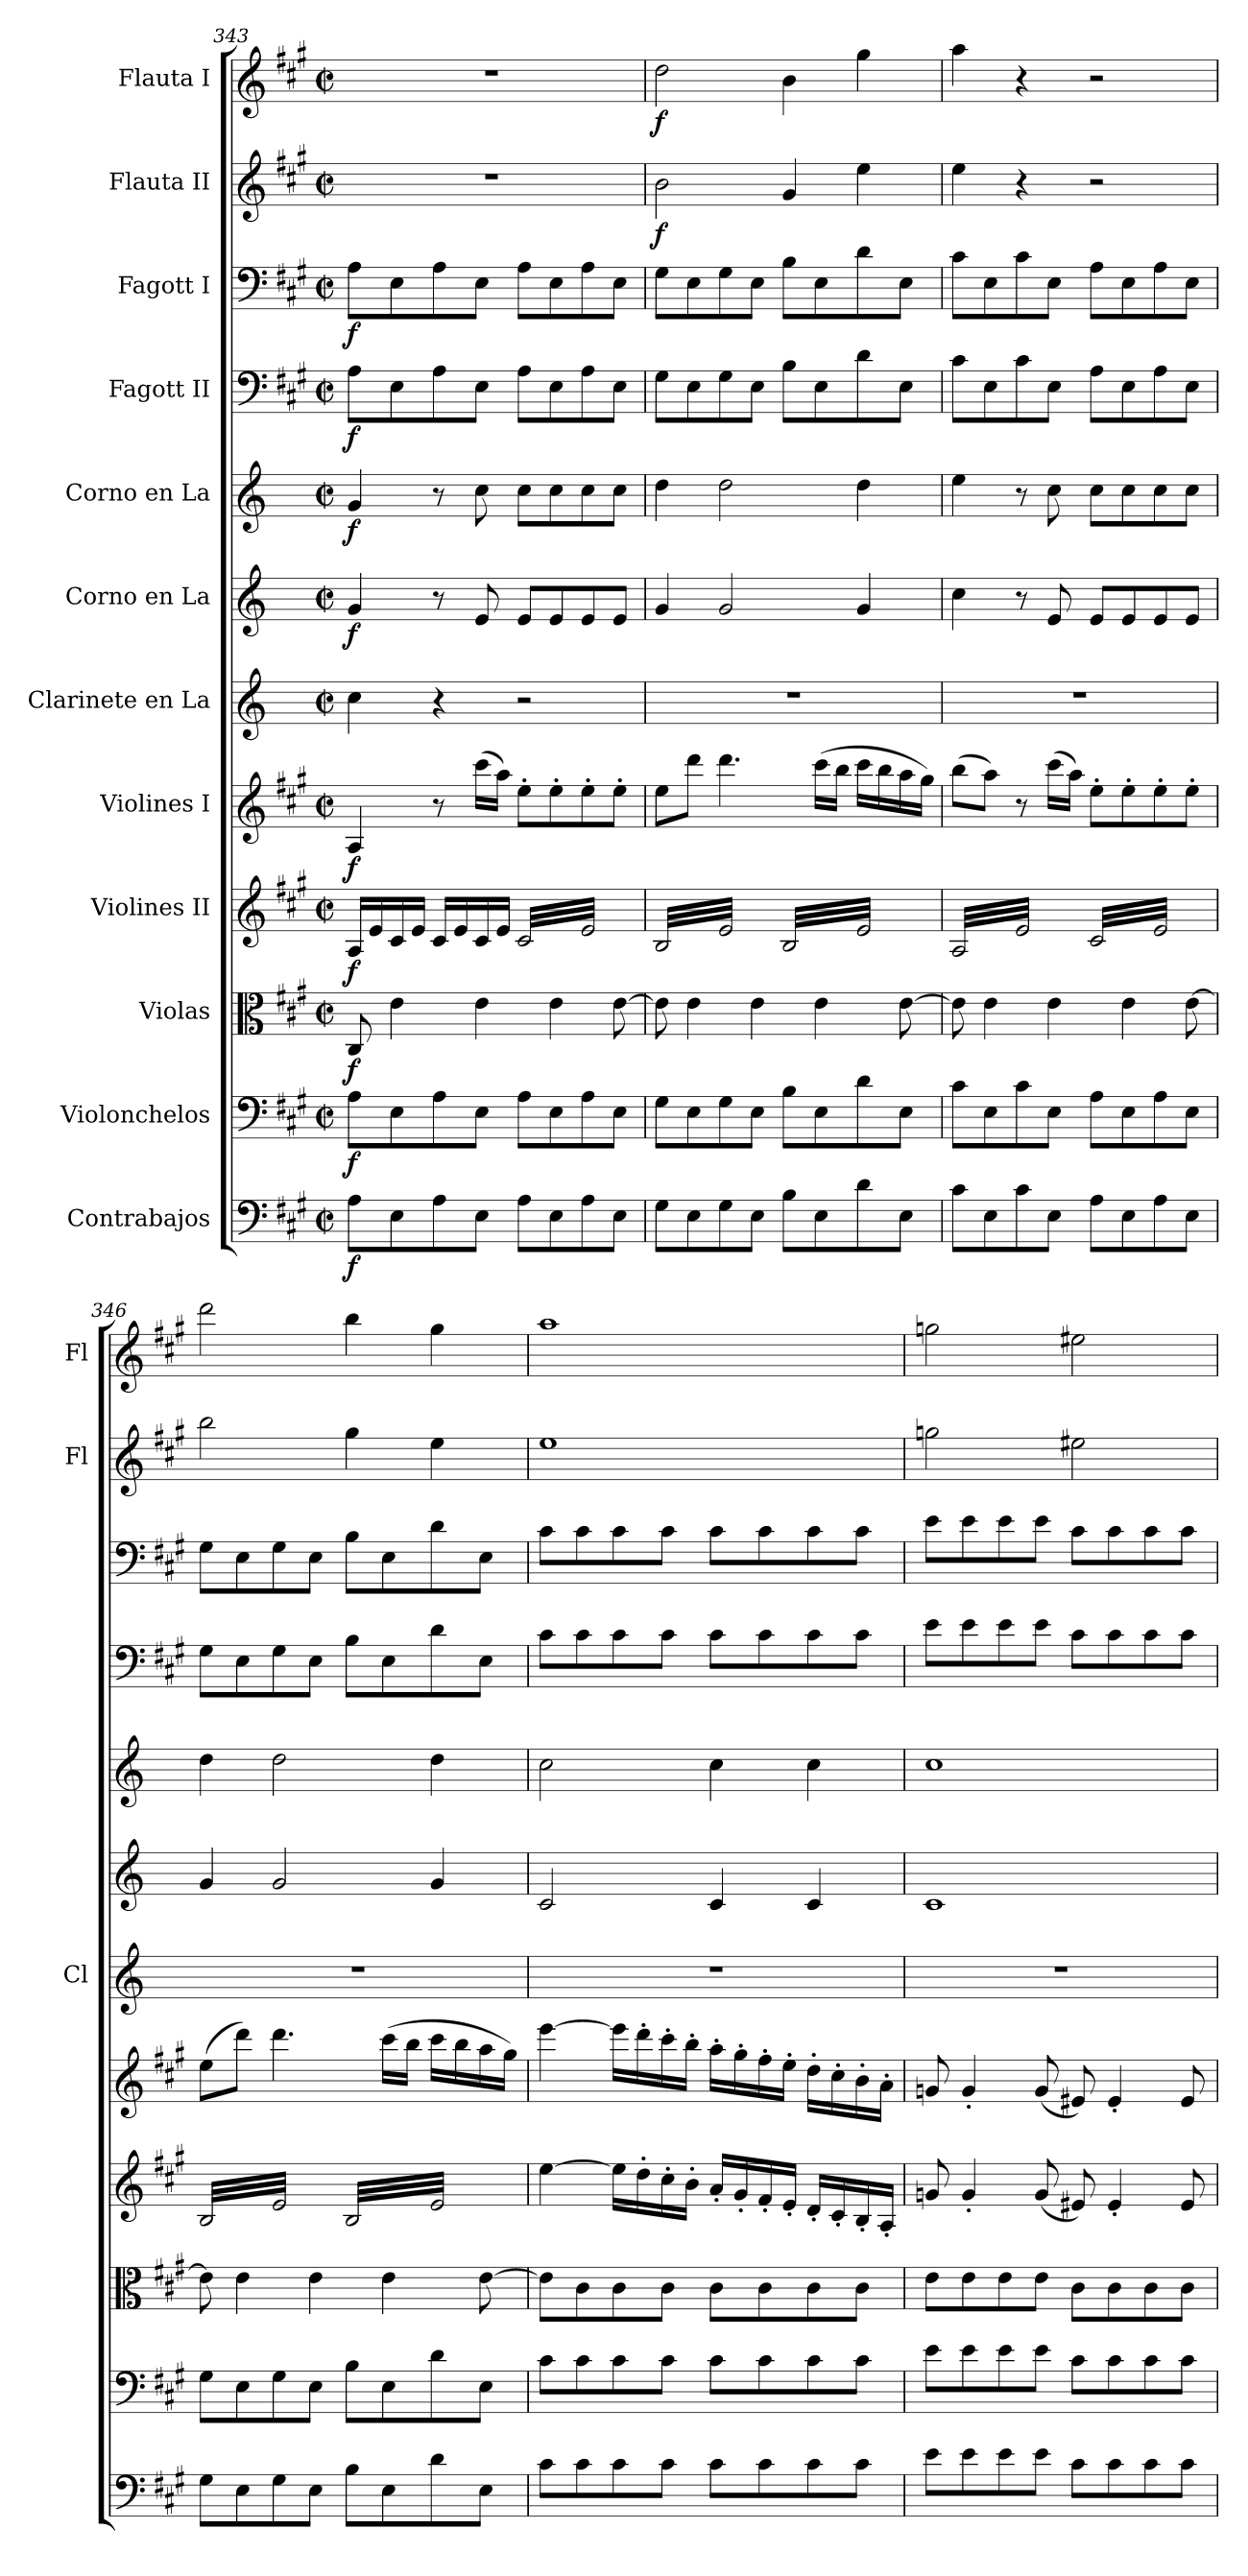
**kern	**dynam	**kern	**dynam	**kern	**dynam	**kern	**dynam	**kern	**dynam	**kern	**kern	**dynam	**kern	**dynam	**kern	**dynam	**kern	**dynam	**kern	**dynam	**kern	**dynam
*part12	*part12	*part11	*part11	*part10	*part10	*part9	*part9	*part8	*part8	*part7	*part6	*part6	*part5	*part5	*part4	*part4	*part3	*part3	*part2	*part2	*part1	*part1
*staff12	*staff12	*staff11	*staff11	*staff10	*staff10	*staff9	*staff9	*staff8	*staff8	*staff7	*staff6	*staff6	*staff5	*staff5	*staff4	*staff4	*staff3	*staff3	*staff2	*staff2	*staff1	*staff1
*I"Contrabajos	*	*I"Violonchelos	*	*I"Violas	*	*I"Violines II	*	*I"Violines I	*	*I"Clarinete en La	*I"Corno en La	*	*I"Corno en La	*	*I"Fagott II	*	*I"Fagott I	*	*I"Flauta II	*	*I"Flauta I	*
*	*	*	*	*	*	*	*	*	*	*I'Cl	*	*	*	*	*	*	*	*	*I'Fl	*	*I'Fl	*
*clefF4	*	*clefF4	*	*clefC3	*	*clefG2	*	*clefG2	*	*clefG2	*clefG2	*	*clefG2	*	*clefF4	*	*clefF4	*	*clefG2	*	*clefG2	*
*ITrd7c12	*	*	*	*	*	*	*	*	*	*ITrd2c3	*ITrd2c3	*	*ITrd2c3	*	*	*	*	*	*	*	*	*
*k[f#c#g#]	*	*k[f#c#g#]	*	*k[f#c#g#]	*	*k[f#c#g#]	*	*k[f#c#g#]	*	*k[f#c#g#]	*k[f#c#g#]	*	*k[f#c#g#]	*	*k[f#c#g#]	*	*k[f#c#g#]	*	*k[f#c#g#]	*	*k[f#c#g#]	*
*M2/2	*	*M2/2	*	*M2/2	*	*M2/2	*	*M2/2	*	*M2/2	*M2/2	*	*M2/2	*	*M2/2	*	*M2/2	*	*M2/2	*	*M2/2	*
*met(c|)	*	*met(c|)	*	*met(c|)	*	*met(c|)	*	*met(c|)	*	*met(c|)	*met(c|)	*	*met(c|)	*	*met(c|)	*	*met(c|)	*	*met(c|)	*	*met(c|)	*
=343	=343	=343	=343	=343	=343	=343	=343	=343	=343	=343	=343	=343	=343	=343	=343	=343	=343	=343	=343	=343	=343	=343
!	!LO:DY:b	!	!LO:DY:b	!	!LO:DY:b	!	!LO:DY:b	!	!LO:DY:b	!	!	!LO:DY:b	!	!LO:DY:b	!	!LO:DY:b	!	!LO:DY:b	!	!	!	!
8AA\L	f	8A\L	f	8C#/	f	16A/LL	f	4A/	f	4a\	4e/	f	4e/	f	8A\L	f	8A\L	f	1r	.	1r	.
.	.	.	.	.	.	16e/	.	.	.	.	.	.	.	.	.	.	.	.	.	.	.	.
8EE\	.	8E\	.	4e\	.	16c#/	.	.	.	.	.	.	.	.	8E\	.	8E\	.	.	.	.	.
.	.	.	.	.	.	16e/JJ	.	.	.	.	.	.	.	.	.	.	.	.	.	.	.	.
8AA\	.	8A\	.	.	.	16c#/LL	.	8r	.	4r	8r	.	8r	.	8A\	.	8A\	.	.	.	.	.
.	.	.	.	.	.	16e/	.	.	.	.	.	.	.	.	.	.	.	.	.	.	.	.
8EE\J	.	8E\J	.	4e\	.	16c#/	.	(>16ccc#\LL	.	.	8c#/	.	8a\	.	8E\J	.	8E\J	.	.	.	.	.
.	.	.	.	.	.	16e/JJ	.	16aa\JJ)	.	.	.	.	.	.	.	.	.	.	.	.	.	.
*	*	*	*	*	*	*tremolo	*	*	*	*	*	*	*	*	*	*	*	*	*	*	*	*
8AA\L	.	8A\L	.	.	.	32c#/LLL	.	8ee'\L	.	2r	8c#/L	.	8a\L	.	8A\L	.	8A\L	.	.	.	.	.
.	.	.	.	.	.	32e/	.	.	.	.	.	.	.	.	.	.	.	.	.	.	.	.
.	.	.	.	.	.	32c#/	.	.	.	.	.	.	.	.	.	.	.	.	.	.	.	.
.	.	.	.	.	.	32e/	.	.	.	.	.	.	.	.	.	.	.	.	.	.	.	.
8EE\	.	8E\	.	4e\	.	32c#/	.	8ee'\	.	.	8c#/	.	8a\	.	8E\	.	8E\	.	.	.	.	.
.	.	.	.	.	.	32e/	.	.	.	.	.	.	.	.	.	.	.	.	.	.	.	.
.	.	.	.	.	.	32c#/	.	.	.	.	.	.	.	.	.	.	.	.	.	.	.	.
.	.	.	.	.	.	32e/	.	.	.	.	.	.	.	.	.	.	.	.	.	.	.	.
8AA\	.	8A\	.	.	.	32c#/	.	8ee'\	.	.	8c#/	.	8a\	.	8A\	.	8A\	.	.	.	.	.
.	.	.	.	.	.	32e/	.	.	.	.	.	.	.	.	.	.	.	.	.	.	.	.
.	.	.	.	.	.	32c#/	.	.	.	.	.	.	.	.	.	.	.	.	.	.	.	.
.	.	.	.	.	.	32e/	.	.	.	.	.	.	.	.	.	.	.	.	.	.	.	.
8EE\J	.	8E\J	.	[8e\	.	32c#/	.	8ee'\J	.	.	8c#/J	.	8a\J	.	8E\J	.	8E\J	.	.	.	.	.
.	.	.	.	.	.	32e/	.	.	.	.	.	.	.	.	.	.	.	.	.	.	.	.
.	.	.	.	.	.	32c#/	.	.	.	.	.	.	.	.	.	.	.	.	.	.	.	.
.	.	.	.	.	.	32e/JJJ	.	.	.	.	.	.	.	.	.	.	.	.	.	.	.	.
=344	=344	=344	=344	=344	=344	=344	=344	=344	=344	=344	=344	=344	=344	=344	=344	=344	=344	=344	=344	=344	=344	=344
!	!	!	!	!	!	!	!	!	!	!	!	!	!	!	!	!	!	!	!	!LO:DY:b	!	!LO:DY:b
8GG#\L	.	8G#\L	.	8e\]	.	32B/LLL	.	8ee\L	.	1r	4e/	.	4b\	.	8G#\L	.	8G#\L	.	2b\	f	2dd\	f
.	.	.	.	.	.	32e/	.	.	.	.	.	.	.	.	.	.	.	.	.	.	.	.
.	.	.	.	.	.	32B/	.	.	.	.	.	.	.	.	.	.	.	.	.	.	.	.
.	.	.	.	.	.	32e/	.	.	.	.	.	.	.	.	.	.	.	.	.	.	.	.
8EE\	.	8E\	.	4e\	.	32B/	.	8ddd\J	.	.	.	.	.	.	8E\	.	8E\	.	.	.	.	.
.	.	.	.	.	.	32e/	.	.	.	.	.	.	.	.	.	.	.	.	.	.	.	.
.	.	.	.	.	.	32B/	.	.	.	.	.	.	.	.	.	.	.	.	.	.	.	.
.	.	.	.	.	.	32e/	.	.	.	.	.	.	.	.	.	.	.	.	.	.	.	.
8GG#\	.	8G#\	.	.	.	32B/	.	4.ddd\	.	.	2e/	.	2b\	.	8G#\	.	8G#\	.	.	.	.	.
.	.	.	.	.	.	32e/	.	.	.	.	.	.	.	.	.	.	.	.	.	.	.	.
.	.	.	.	.	.	32B/	.	.	.	.	.	.	.	.	.	.	.	.	.	.	.	.
.	.	.	.	.	.	32e/	.	.	.	.	.	.	.	.	.	.	.	.	.	.	.	.
8EE\J	.	8E\J	.	4e\	.	32B/	.	.	.	.	.	.	.	.	8E\J	.	8E\J	.	.	.	.	.
.	.	.	.	.	.	32e/	.	.	.	.	.	.	.	.	.	.	.	.	.	.	.	.
.	.	.	.	.	.	32B/	.	.	.	.	.	.	.	.	.	.	.	.	.	.	.	.
.	.	.	.	.	.	32e/JJJ	.	.	.	.	.	.	.	.	.	.	.	.	.	.	.	.
8BB\L	.	8B\L	.	.	.	32B/LLL	.	.	.	.	.	.	.	.	8B\L	.	8B\L	.	4g#/	.	4b\	.
.	.	.	.	.	.	32e/	.	.	.	.	.	.	.	.	.	.	.	.	.	.	.	.
.	.	.	.	.	.	32B/	.	.	.	.	.	.	.	.	.	.	.	.	.	.	.	.
.	.	.	.	.	.	32e/	.	.	.	.	.	.	.	.	.	.	.	.	.	.	.	.
8EE\	.	8E\	.	4e\	.	32B/	.	(>16ccc#\LL	.	.	.	.	.	.	8E\	.	8E\	.	.	.	.	.
.	.	.	.	.	.	32e/	.	.	.	.	.	.	.	.	.	.	.	.	.	.	.	.
.	.	.	.	.	.	32B/	.	16bb\JJ	.	.	.	.	.	.	.	.	.	.	.	.	.	.
.	.	.	.	.	.	32e/	.	.	.	.	.	.	.	.	.	.	.	.	.	.	.	.
8D\	.	8d\	.	.	.	32B/	.	16ccc#\LL	.	.	4e/	.	4b\	.	8d\	.	8d\	.	4ee\	.	4gg#\	.
.	.	.	.	.	.	32e/	.	.	.	.	.	.	.	.	.	.	.	.	.	.	.	.
.	.	.	.	.	.	32B/	.	16bb\	.	.	.	.	.	.	.	.	.	.	.	.	.	.
.	.	.	.	.	.	32e/	.	.	.	.	.	.	.	.	.	.	.	.	.	.	.	.
8EE\J	.	8E\J	.	[8e\	.	32B/	.	16aa\	.	.	.	.	.	.	8E\J	.	8E\J	.	.	.	.	.
.	.	.	.	.	.	32e/	.	.	.	.	.	.	.	.	.	.	.	.	.	.	.	.
.	.	.	.	.	.	32B/	.	16gg#\JJ)	.	.	.	.	.	.	.	.	.	.	.	.	.	.
.	.	.	.	.	.	32e/JJJ	.	.	.	.	.	.	.	.	.	.	.	.	.	.	.	.
=345	=345	=345	=345	=345	=345	=345	=345	=345	=345	=345	=345	=345	=345	=345	=345	=345	=345	=345	=345	=345	=345	=345
8C#\L	.	8c#\L	.	8e\]	.	32A/LLL	.	(>8bb\L	.	1r	4a\	.	4cc#\	.	8c#\L	.	8c#\L	.	4ee\	.	4aa\	.
.	.	.	.	.	.	32e/	.	.	.	.	.	.	.	.	.	.	.	.	.	.	.	.
.	.	.	.	.	.	32A/	.	.	.	.	.	.	.	.	.	.	.	.	.	.	.	.
.	.	.	.	.	.	32e/	.	.	.	.	.	.	.	.	.	.	.	.	.	.	.	.
8EE\	.	8E\	.	4e\	.	32A/	.	8aa\J)	.	.	.	.	.	.	8E\	.	8E\	.	.	.	.	.
.	.	.	.	.	.	32e/	.	.	.	.	.	.	.	.	.	.	.	.	.	.	.	.
.	.	.	.	.	.	32A/	.	.	.	.	.	.	.	.	.	.	.	.	.	.	.	.
.	.	.	.	.	.	32e/	.	.	.	.	.	.	.	.	.	.	.	.	.	.	.	.
8C#\	.	8c#\	.	.	.	32A/	.	8r	.	.	8r	.	8r	.	8c#\	.	8c#\	.	4r	.	4r	.
.	.	.	.	.	.	32e/	.	.	.	.	.	.	.	.	.	.	.	.	.	.	.	.
.	.	.	.	.	.	32A/	.	.	.	.	.	.	.	.	.	.	.	.	.	.	.	.
.	.	.	.	.	.	32e/	.	.	.	.	.	.	.	.	.	.	.	.	.	.	.	.
8EE\J	.	8E\J	.	4e\	.	32A/	.	(>16ccc#\LL	.	.	8c#/	.	8a\	.	8E\J	.	8E\J	.	.	.	.	.
.	.	.	.	.	.	32e/	.	.	.	.	.	.	.	.	.	.	.	.	.	.	.	.
.	.	.	.	.	.	32A/	.	16aa\JJ)	.	.	.	.	.	.	.	.	.	.	.	.	.	.
.	.	.	.	.	.	32e/JJJ	.	.	.	.	.	.	.	.	.	.	.	.	.	.	.	.
8AA\L	.	8A\L	.	.	.	32c#/LLL	.	8ee'\L	.	.	8c#/L	.	8a\L	.	8A\L	.	8A\L	.	2r	.	2r	.
.	.	.	.	.	.	32e/	.	.	.	.	.	.	.	.	.	.	.	.	.	.	.	.
.	.	.	.	.	.	32c#/	.	.	.	.	.	.	.	.	.	.	.	.	.	.	.	.
.	.	.	.	.	.	32e/	.	.	.	.	.	.	.	.	.	.	.	.	.	.	.	.
8EE\	.	8E\	.	4e\	.	32c#/	.	8ee'\	.	.	8c#/	.	8a\	.	8E\	.	8E\	.	.	.	.	.
.	.	.	.	.	.	32e/	.	.	.	.	.	.	.	.	.	.	.	.	.	.	.	.
.	.	.	.	.	.	32c#/	.	.	.	.	.	.	.	.	.	.	.	.	.	.	.	.
.	.	.	.	.	.	32e/	.	.	.	.	.	.	.	.	.	.	.	.	.	.	.	.
8AA\	.	8A\	.	.	.	32c#/	.	8ee'\	.	.	8c#/	.	8a\	.	8A\	.	8A\	.	.	.	.	.
.	.	.	.	.	.	32e/	.	.	.	.	.	.	.	.	.	.	.	.	.	.	.	.
.	.	.	.	.	.	32c#/	.	.	.	.	.	.	.	.	.	.	.	.	.	.	.	.
.	.	.	.	.	.	32e/	.	.	.	.	.	.	.	.	.	.	.	.	.	.	.	.
8EE\J	.	8E\J	.	[8e\	.	32c#/	.	8ee'\J	.	.	8c#/J	.	8a\J	.	8E\J	.	8E\J	.	.	.	.	.
.	.	.	.	.	.	32e/	.	.	.	.	.	.	.	.	.	.	.	.	.	.	.	.
.	.	.	.	.	.	32c#/	.	.	.	.	.	.	.	.	.	.	.	.	.	.	.	.
.	.	.	.	.	.	32e/JJJ	.	.	.	.	.	.	.	.	.	.	.	.	.	.	.	.
=346	=346	=346	=346	=346	=346	=346	=346	=346	=346	=346	=346	=346	=346	=346	=346	=346	=346	=346	=346	=346	=346	=346
8GG#\L	.	8G#\L	.	8e\]	.	32B/LLL	.	(>8ee\L	.	1r	4e/	.	4b\	.	8G#\L	.	8G#\L	.	2bb\	.	2ddd\	.
.	.	.	.	.	.	32e/	.	.	.	.	.	.	.	.	.	.	.	.	.	.	.	.
.	.	.	.	.	.	32B/	.	.	.	.	.	.	.	.	.	.	.	.	.	.	.	.
.	.	.	.	.	.	32e/	.	.	.	.	.	.	.	.	.	.	.	.	.	.	.	.
8EE\	.	8E\	.	4e\	.	32B/	.	8ddd\J)	.	.	.	.	.	.	8E\	.	8E\	.	.	.	.	.
.	.	.	.	.	.	32e/	.	.	.	.	.	.	.	.	.	.	.	.	.	.	.	.
.	.	.	.	.	.	32B/	.	.	.	.	.	.	.	.	.	.	.	.	.	.	.	.
.	.	.	.	.	.	32e/	.	.	.	.	.	.	.	.	.	.	.	.	.	.	.	.
8GG#\	.	8G#\	.	.	.	32B/	.	4.ddd\	.	.	2e/	.	2b\	.	8G#\	.	8G#\	.	.	.	.	.
.	.	.	.	.	.	32e/	.	.	.	.	.	.	.	.	.	.	.	.	.	.	.	.
.	.	.	.	.	.	32B/	.	.	.	.	.	.	.	.	.	.	.	.	.	.	.	.
.	.	.	.	.	.	32e/	.	.	.	.	.	.	.	.	.	.	.	.	.	.	.	.
8EE\J	.	8E\J	.	4e\	.	32B/	.	.	.	.	.	.	.	.	8E\J	.	8E\J	.	.	.	.	.
.	.	.	.	.	.	32e/	.	.	.	.	.	.	.	.	.	.	.	.	.	.	.	.
.	.	.	.	.	.	32B/	.	.	.	.	.	.	.	.	.	.	.	.	.	.	.	.
.	.	.	.	.	.	32e/JJJ	.	.	.	.	.	.	.	.	.	.	.	.	.	.	.	.
8BB\L	.	8B\L	.	.	.	32B/LLL	.	.	.	.	.	.	.	.	8B\L	.	8B\L	.	4gg#\	.	4bb\	.
.	.	.	.	.	.	32e/	.	.	.	.	.	.	.	.	.	.	.	.	.	.	.	.
.	.	.	.	.	.	32B/	.	.	.	.	.	.	.	.	.	.	.	.	.	.	.	.
.	.	.	.	.	.	32e/	.	.	.	.	.	.	.	.	.	.	.	.	.	.	.	.
8EE\	.	8E\	.	4e\	.	32B/	.	(>16ccc#\LL	.	.	.	.	.	.	8E\	.	8E\	.	.	.	.	.
.	.	.	.	.	.	32e/	.	.	.	.	.	.	.	.	.	.	.	.	.	.	.	.
.	.	.	.	.	.	32B/	.	16bb\JJ	.	.	.	.	.	.	.	.	.	.	.	.	.	.
.	.	.	.	.	.	32e/	.	.	.	.	.	.	.	.	.	.	.	.	.	.	.	.
8D\	.	8d\	.	.	.	32B/	.	16ccc#\LL	.	.	4e/	.	4b\	.	8d\	.	8d\	.	4ee\	.	4gg#\	.
.	.	.	.	.	.	32e/	.	.	.	.	.	.	.	.	.	.	.	.	.	.	.	.
.	.	.	.	.	.	32B/	.	16bb\	.	.	.	.	.	.	.	.	.	.	.	.	.	.
.	.	.	.	.	.	32e/	.	.	.	.	.	.	.	.	.	.	.	.	.	.	.	.
8EE\J	.	8E\J	.	[8e\	.	32B/	.	16aa\	.	.	.	.	.	.	8E\J	.	8E\J	.	.	.	.	.
.	.	.	.	.	.	32e/	.	.	.	.	.	.	.	.	.	.	.	.	.	.	.	.
.	.	.	.	.	.	32B/	.	16gg#\JJ)	.	.	.	.	.	.	.	.	.	.	.	.	.	.
.	.	.	.	.	.	32e/JJJ	.	.	.	.	.	.	.	.	.	.	.	.	.	.	.	.
*	*	*	*	*	*	*Xtremolo	*	*	*	*	*	*	*	*	*	*	*	*	*	*	*	*
!!LO:PB:g=z
=347	=347	=347	=347	=347	=347	=347	=347	=347	=347	=347	=347	=347	=347	=347	=347	=347	=347	=347	=347	=347	=347	=347
8C#\L	.	8c#\L	.	8e\L]	.	[4ee\	.	[4eee\	.	1r	2A/	.	2a\	.	8c#\L	.	8c#\L	.	1ee	.	1aa	.
.	.	.	.	.	.	.	.	.	.	.	.	.	.	.	.	.	.	.	.	.	.	.
.	.	.	.	.	.	.	.	.	.	.	.	.	.	.	.	.	.	.	.	.	.	.
.	.	.	.	.	.	.	.	.	.	.	.	.	.	.	.	.	.	.	.	.	.	.
8C#\	.	8c#\	.	8c#\	.	.	.	.	.	.	.	.	.	.	8c#\	.	8c#\	.	.	.	.	.
.	.	.	.	.	.	.	.	.	.	.	.	.	.	.	.	.	.	.	.	.	.	.
.	.	.	.	.	.	.	.	.	.	.	.	.	.	.	.	.	.	.	.	.	.	.
.	.	.	.	.	.	.	.	.	.	.	.	.	.	.	.	.	.	.	.	.	.	.
8C#\	.	8c#\	.	8c#\	.	16ee\LL]	.	16eee\LL]	.	.	.	.	.	.	8c#\	.	8c#\	.	.	.	.	.
.	.	.	.	.	.	16dd'\	.	16ddd'\	.	.	.	.	.	.	.	.	.	.	.	.	.	.
8C#\J	.	8c#\J	.	8c#\J	.	16cc#'\	.	16ccc#'\	.	.	.	.	.	.	8c#\J	.	8c#\J	.	.	.	.	.
.	.	.	.	.	.	16b'\JJ	.	16bb'\JJ	.	.	.	.	.	.	.	.	.	.	.	.	.	.
8C#\L	.	8c#\L	.	8c#\L	.	16a'/LL	.	16aa'\LL	.	.	4A/	.	4a\	.	8c#\L	.	8c#\L	.	.	.	.	.
.	.	.	.	.	.	16g#'/	.	16gg#'\	.	.	.	.	.	.	.	.	.	.	.	.	.	.
8C#\	.	8c#\	.	8c#\	.	16f#'/	.	16ff#'\	.	.	.	.	.	.	8c#\	.	8c#\	.	.	.	.	.
.	.	.	.	.	.	16e'/JJ	.	16ee'\JJ	.	.	.	.	.	.	.	.	.	.	.	.	.	.
8C#\	.	8c#\	.	8c#\	.	16d'/LL	.	16dd'\LL	.	.	4A/	.	4a\	.	8c#\	.	8c#\	.	.	.	.	.
.	.	.	.	.	.	16c#'/	.	16cc#'\	.	.	.	.	.	.	.	.	.	.	.	.	.	.
8C#\J	.	8c#\J	.	8c#\J	.	16B'/	.	16b'\	.	.	.	.	.	.	8c#\J	.	8c#\J	.	.	.	.	.
.	.	.	.	.	.	16A'/JJ	.	16a'\JJ	.	.	.	.	.	.	.	.	.	.	.	.	.	.
=348	=348	=348	=348	=348	=348	=348	=348	=348	=348	=348	=348	=348	=348	=348	=348	=348	=348	=348	=348	=348	=348	=348
8E\L	.	8e\L	.	8e\L	.	8gn/	.	8gn/	.	1r	1A	.	1a	.	8e\L	.	8e\L	.	2ggn\	.	2ggn\	.
8E\	.	8e\	.	8e\	.	4g'/	.	4g'/	.	.	.	.	.	.	8e\	.	8e\	.	.	.	.	.
8E\	.	8e\	.	8e\	.	.	.	.	.	.	.	.	.	.	8e\	.	8e\	.	.	.	.	.
8E\J	.	8e\J	.	8e\J	.	(<8g/	.	(<8g/	.	.	.	.	.	.	8e\J	.	8e\J	.	.	.	.	.
8C#\L	.	8c#\L	.	8c#\L	.	8e#X/)	.	8e#X/)	.	.	.	.	.	.	8c#\L	.	8c#\L	.	2ee#X\	.	2ee#X\	.
8C#\	.	8c#\	.	8c#\	.	4e#'/	.	4e#'/	.	.	.	.	.	.	8c#\	.	8c#\	.	.	.	.	.
8C#\	.	8c#\	.	8c#\	.	.	.	.	.	.	.	.	.	.	8c#\	.	8c#\	.	.	.	.	.
8C#\J	.	8c#\J	.	8c#\J	.	8e#/	.	8e#/	.	.	.	.	.	.	8c#\J	.	8c#\J	.	.	.	.	.
=	=	=	=	=	=	=	=	=	=	=	=	=	=	=	=	=	=	=	=	=	=	=
*-	*-	*-	*-	*-	*-	*-	*-	*-	*-	*-	*-	*-	*-	*-	*-	*-	*-	*-	*-	*-	*-	*-
